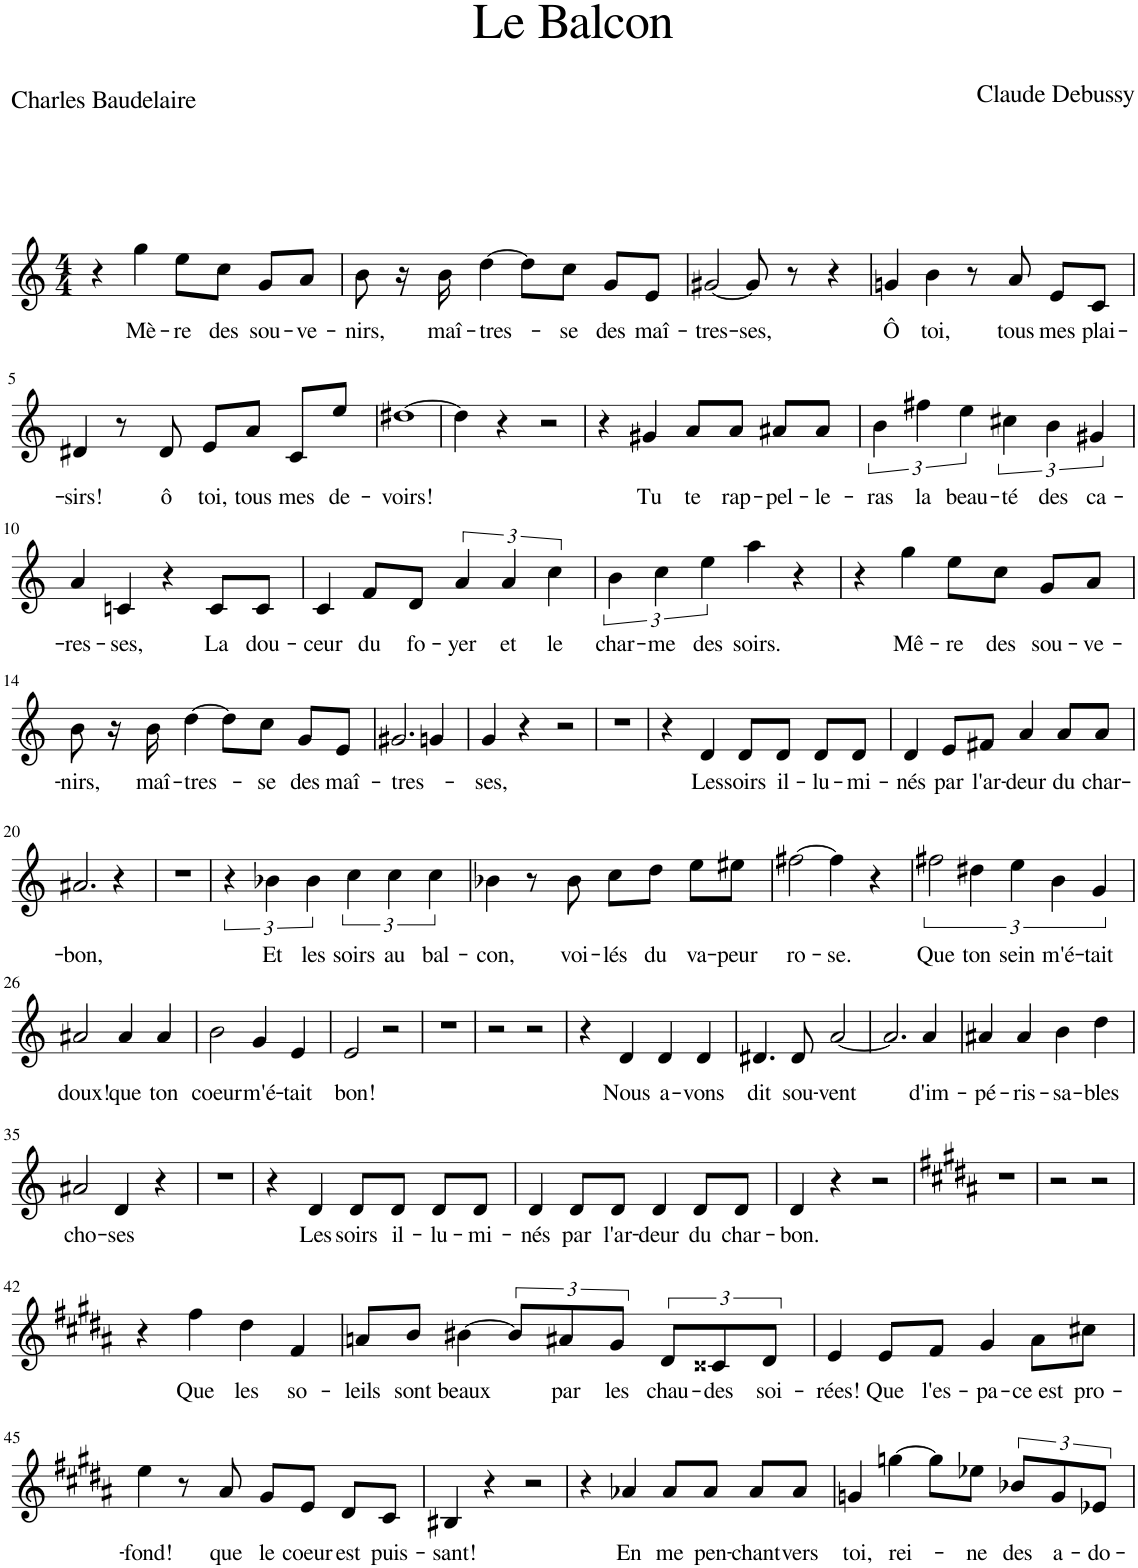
**kern	**text
*part1	*part1
*staff1	*staff1
*I"Piano	*
*I'Pno	*
*clefG2	*
*k[]	*
*M4/4	*
=1	=1
4r	.
!	!LO:LY:b
4gg\	Mè-
!	!LO:LY:b
8ee\L	-re
!	!LO:LY:b
8cc\J	des
!	!LO:LY:b
8g/L	sou-
!	!LO:LY:b
8a/J	-ve-
=2	=2
!	!LO:LY:b
8b\	-nirs,
16r	.
!	!LO:LY:b
16b\	maî-
!	!LO:LY:b
[4dd\	-tres-
8dd\L]	.
!	!LO:LY:b
8cc\J	-se
!	!LO:LY:b
8g/L	des
!	!LO:LY:b
8e/J	maî-
=3	=3
!	!LO:LY:b
[2g#X/	-tres-
!	!LO:LY:b
8g#/]	-ses,
8r	.
4r	.
=4	=4
!	!LO:LY:b
4gn/	Ô
!	!LO:LY:b
4b\	toi,
8r	.
!	!LO:LY:b
8a/	tous
!	!LO:LY:b
8e/L	mes
!	!LO:LY:b
8c/J	plai-
!!LO:LB:g=z
=5	=5
!	!LO:LY:b
4d#X/	-sirs!
8r	.
!	!LO:LY:b
8d#/	ô
!	!LO:LY:b
8e/L	toi,
!	!LO:LY:b
8a/J	tous
!	!LO:LY:b
8c/L	mes
!	!LO:LY:b
8ee/J	de-
=6	=6
!	!LO:LY:b
[1dd#X	-voirs!
=7	=7
4dd#\]	.
4r	.
2r	.
=8	=8
4r	.
!	!LO:LY:b
4g#X/	Tu
!	!LO:LY:b
8a/L	te
!	!LO:LY:b
8a/J	rap-
!	!LO:LY:b
8a#X/L	-pel-
!	!LO:LY:b
8a#/J	-le-
=9	=9
!	!LO:LY:b
6b\	-ras
!	!LO:LY:b
6ff#X\	la
!	!LO:LY:b
6ee\	beau-
!	!LO:LY:b
6cc#X\	-té
!	!LO:LY:b
6b\	des
!	!LO:LY:b
6g#X/	ca-
!!LO:LB:g=z
=10	=10
!	!LO:LY:b
4a/	-res-
!	!LO:LY:b
4cn/	-ses,
4r	.
!	!LO:LY:b
8c/L	La
!	!LO:LY:b
8c/J	dou-
=11	=11
!	!LO:LY:b
4c/	-ceur
!	!LO:LY:b
8f/L	du
!	!LO:LY:b
8d/J	fo-
!	!LO:LY:b
6a/	-yer
!	!LO:LY:b
6a/	et
!	!LO:LY:b
6cc\	le
=12	=12
!	!LO:LY:b
6b\	char-
!	!LO:LY:b
6cc\	-me
!	!LO:LY:b
6ee\	des
!	!LO:LY:b
4aa\	soirs.
4r	.
=13	=13
4r	.
!	!LO:LY:b
4gg\	Mê-
!	!LO:LY:b
8ee\L	-re
!	!LO:LY:b
8cc\J	des
!	!LO:LY:b
8g/L	sou-
!	!LO:LY:b
8a/J	-ve-
!!LO:LB:g=z
=14	=14
!	!LO:LY:b
8b\	-nirs,
16r	.
!	!LO:LY:b
16b\	maî-
!	!LO:LY:b
[4dd\	-tres-
8dd\L]	.
!	!LO:LY:b
8cc\J	-se
!	!LO:LY:b
8g/L	des
!	!LO:LY:b
8e/J	maî-
=15	=15
!	!LO:LY:b
2.g#X/	-tres-
4gn/	.
=16	=16
!	!LO:LY:b
4g/	-ses,
4r	.
2r	.
=17	=17
1r	.
=18	=18
4r	.
!	!LO:LY:b
4d/	Les
!	!LO:LY:b
8d/L	soirs
!	!LO:LY:b
8d/J	il-
!	!LO:LY:b
8d/L	-lu-
!	!LO:LY:b
8d/J	-mi-
=19	=19
!	!LO:LY:b
4d/	-nés
!	!LO:LY:b
8e/L	par
!	!LO:LY:b
8f#X/J	l'ar-
!	!LO:LY:b
4a/	-deur
!	!LO:LY:b
8a/L	du
!	!LO:LY:b
8a/J	char-
!!LO:LB:g=z
=20	=20
!	!LO:LY:b
2.a#X/	-bon,
4r	.
=21	=21
1r	.
=22	=22
6r	.
!	!LO:LY:b
6b-X\	Et
!	!LO:LY:b
6b-\	les
!	!LO:LY:b
6cc\	soirs
!	!LO:LY:b
6cc\	au
!	!LO:LY:b
6cc\	bal-
=23	=23
!	!LO:LY:b
4b-X\	-con,
8r	.
!	!LO:LY:b
8b-\	voi-
!	!LO:LY:b
8cc\L	-lés
!	!LO:LY:b
8dd\J	du
!	!LO:LY:b
8ee\L	va-
!	!LO:LY:b
8ee#X\J	-peur
=24	=24
!	!LO:LY:b
[2ff#X\	ro-
!	!LO:LY:b
4ff#\]	-se.
4r	.
=25	=25
!	!LO:LY:b
3ff#X\	Que
!	!LO:LY:b
6dd#X\	ton
!	!LO:LY:b
6ee\	sein
!	!LO:LY:b
6b\	m'é-
!	!LO:LY:b
6g/	-tait
!!LO:LB:g=z
=26	=26
!	!LO:LY:b
2a#X/	doux!
!	!LO:LY:b
4a#/	que
!	!LO:LY:b
4a#/	ton
=27	=27
!	!LO:LY:b
2b\	coeur
!	!LO:LY:b
4g/	m'é-
!	!LO:LY:b
4e/	-tait
=28	=28
!	!LO:LY:b
2e/	bon!
2r	.
=29	=29
1r	.
=30	=30
2r	.
2r	.
=31	=31
4r	.
!	!LO:LY:b
4d/	Nous
!	!LO:LY:b
4d/	a-
!	!LO:LY:b
4d/	-vons
=32	=32
!	!LO:LY:b
4.d#X/	dit
!	!LO:LY:b
8d#/	sou-
!	!LO:LY:b
[2a/	-vent
=33	=33
2.a/]	.
!	!LO:LY:b
4a/	d'im-
=34	=34
!	!LO:LY:b
4a#X/	-pé-
!	!LO:LY:b
4a#/	-ris-
!	!LO:LY:b
4b\	-sa-
!	!LO:LY:b
4dd\	-bles
!!LO:LB:g=z
=35	=35
!	!LO:LY:b
2a#X/	cho-
!	!LO:LY:b
4d/	-ses
4r	.
=36	=36
1r	.
=37	=37
4r	.
!	!LO:LY:b
4d/	Les
!	!LO:LY:b
8d/L	soirs
!	!LO:LY:b
8d/J	il-
!	!LO:LY:b
8d/L	-lu-
!	!LO:LY:b
8d/J	-mi-
=38	=38
!	!LO:LY:b
4d/	-nés
!	!LO:LY:b
8d/L	par
!	!LO:LY:b
8d/J	l'ar-
!	!LO:LY:b
4d/	-deur
!	!LO:LY:b
8d/L	du
!	!LO:LY:b
8d/J	char-
=39	=39
!	!LO:LY:b
4d/	-bon.
4r	.
2r	.
=40	=40
*k[f#c#g#d#a#]	*
1r	.
=41	=41
2r	.
2r	.
!!LO:LB:g=z
=42	=42
4r	.
!	!LO:LY:b
4ff#\	Que
!	!LO:LY:b
4dd#\	les
!	!LO:LY:b
4f#/	so-
=43	=43
!	!LO:LY:b
8an/L	-leils
!	!LO:LY:b
8b/J	sont
!	!LO:LY:b
[4b#X\	beaux
12b#/L]	.
!	!LO:LY:b
12a#X/	par
!	!LO:LY:b
12g#/J	les
!	!LO:LY:b
12d#/L	chau-
!	!LO:LY:b
12c##X/	-des
!	!LO:LY:b
12d#/J	soi-
=44	=44
!	!LO:LY:b
4e/	-rées!
!	!LO:LY:b
8e/L	Que
!	!LO:LY:b
8f#/J	l'es-
!	!LO:LY:b
4g#/	-pa-
!	!LO:LY:b
8a#\L	-ce est
!	!LO:LY:b
8cc#X\J	pro-
!!LO:LB:g=z
=45	=45
!	!LO:LY:b
4ee\	-fond!
8r	.
!	!LO:LY:b
8a#/	que
!	!LO:LY:b
8g#/L	le
!	!LO:LY:b
8e/J	coeur
!	!LO:LY:b
8d#/L	est
!	!LO:LY:b
8c#/J	puis-
=46	=46
!	!LO:LY:b
4B#X/	-sant!
4r	.
2r	.
=47	=47
4r	.
!	!LO:LY:b
4a-X/	En
!	!LO:LY:b
8a-/L	me
!	!LO:LY:b
8a-/J	pen-
!	!LO:LY:b
8a-/L	-chant
!	!LO:LY:b
8a-/J	vers
=48	=48
!	!LO:LY:b
4gn/	toi,
!	!LO:LY:b
[4ggn\	rei-
8gg\L]	.
!	!LO:LY:b
8ee-X\J	-ne
!	!LO:LY:b
12b-X/L	des
!	!LO:LY:b
12g/	a-
!	!LO:LY:b
12e-X/J	-do-
=	=
*-	*-
